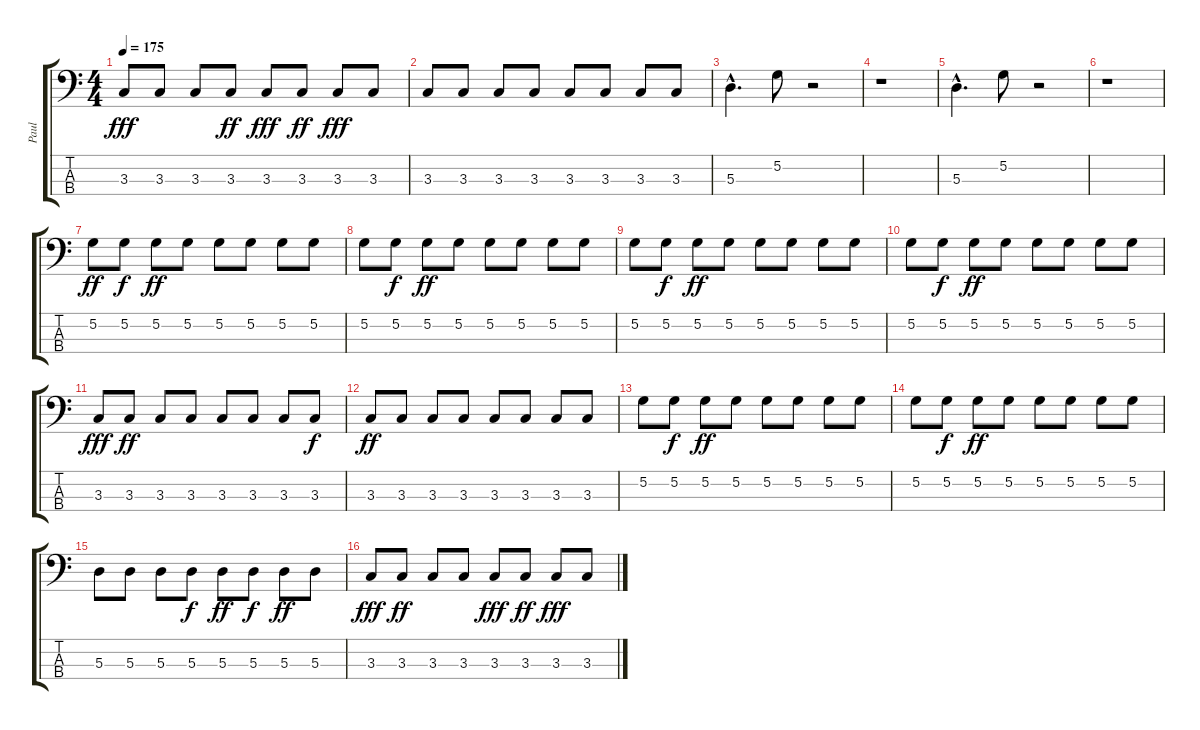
\track ("Paul" "Paul") {instrument electricbasspick}
\staff {score tabs}
\tuning (G2 D2 A1 E1) {hide}
\ts (4 4)
\tempo 175
\clef f4
\ks c
3.3.8{dy fff} 3.3.8 3.3.8 3.3.8{dy ff} 3.3.8{dy fff} 3.3.8{dy ff} 3.3.8{dy fff} 3.3.8 |
3.3.8 3.3.8 3.3.8 3.3.8 3.3.8 3.3.8 3.3.8 3.3.8 |
5.3{hac}.4{d} 5.2.8 r.2 |
r.1 |
5.3{hac}.4{d} 5.2.8 r.2 |
r.1 |
5.2.8{dy ff} 5.2.8{dy f} 5.2.8{dy ff} 5.2.8 5.2.8 5.2.8 5.2.8 5.2.8 |
5.2.8 5.2.8{dy f} 5.2.8{dy ff} 5.2.8 5.2.8 5.2.8 5.2.8 5.2.8 |
5.2.8 5.2.8{dy f} 5.2.8{dy ff} 5.2.8 5.2.8 5.2.8 5.2.8 5.2.8 |
5.2.8 5.2.8{dy f} 5.2.8{dy ff} 5.2.8 5.2.8 5.2.8 5.2.8 5.2.8 |
3.3.8{dy fff} 3.3.8{dy ff} 3.3.8 3.3.8 3.3.8 3.3.8 3.3.8 3.3.8{dy f} |
3.3.8{dy ff} 3.3.8 3.3.8 3.3.8 3.3.8 3.3.8 3.3.8 3.3.8 |
5.2.8 5.2.8{dy f} 5.2.8{dy ff} 5.2.8 5.2.8 5.2.8 5.2.8 5.2.8 |
5.2.8 5.2.8{dy f} 5.2.8{dy ff} 5.2.8 5.2.8 5.2.8 5.2.8 5.2.8 |
5.3.8 5.3.8 5.3.8 5.3.8{dy f} 5.3.8{dy ff} 5.3.8{dy f} 5.3.8{dy ff} 5.3.8 |
3.3.8{dy fff} 3.3.8{dy ff} 3.3.8 3.3.8 3.3.8{dy fff} 3.3.8{dy ff} 3.3.8{dy fff} 3.3.8
